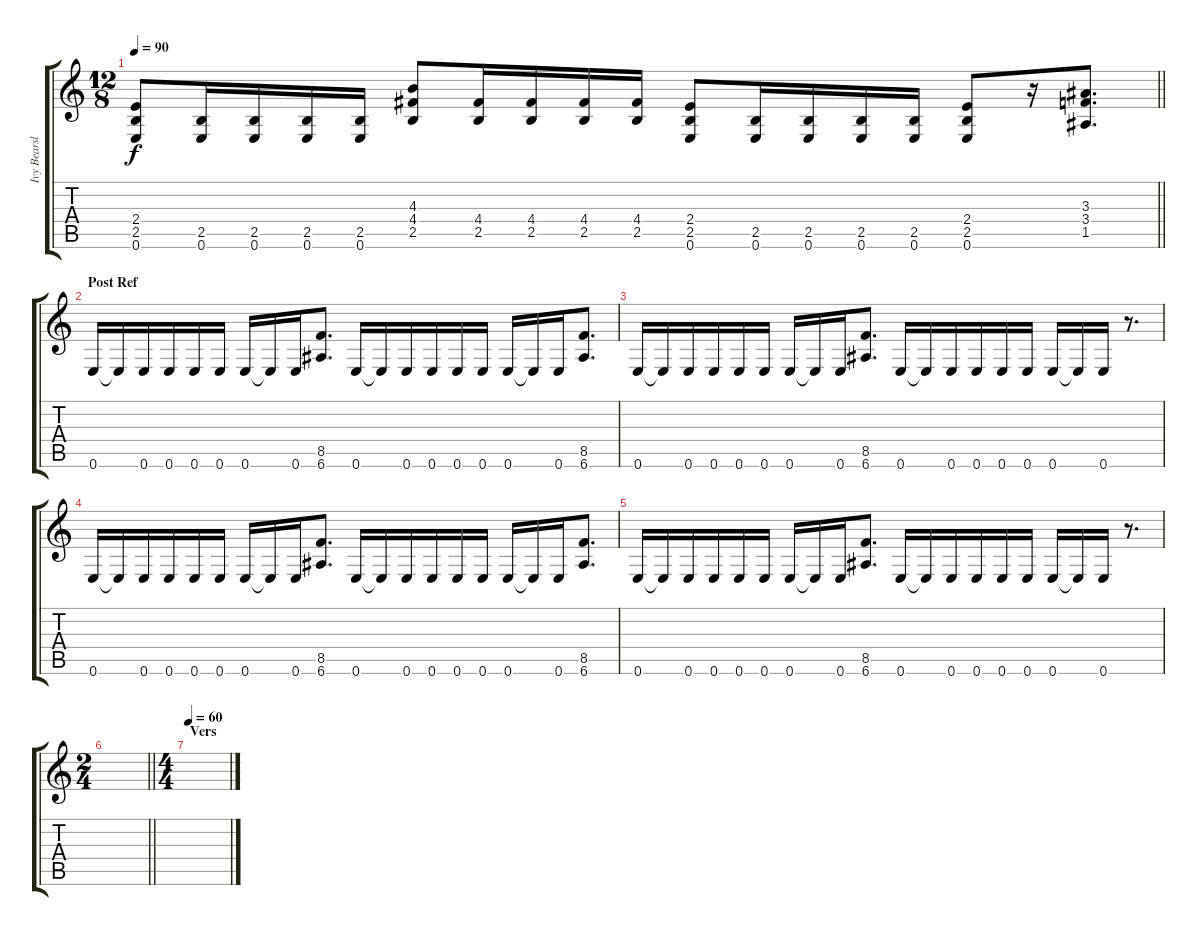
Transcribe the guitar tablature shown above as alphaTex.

\track ("Ivy Bearslaughter vreng" "Ivy Bearsl") {instrument distortionguitar}
\staff {score tabs}
\tuning (E4 B3 G3 D3 A2 E2) {hide}
\ts (12 8)
\tempo 90
\clef g2
\barLineRight lightlight
\ks c
(2.4 2.5 0.6).8{dy f} (2.5 0.6).16 (2.5 0.6).16 (2.5 0.6).16 (2.5 0.6).16 (4.3 4.4 2.5).8 (4.4 2.5).16 (4.4 2.5).16 (4.4 2.5).16 (4.4 2.5).16 (2.4 2.5 0.6).8 (2.5 0.6).16 (2.5 0.6).16 (2.5 0.6).16 (2.5 0.6).16 (2.4 2.5 0.6).8 r.16 (3.3 3.4 1.5).8{d} |
\section ("" "Post Ref")
0.6.16 0.6{t}.16 0.6.16 0.6.16 0.6.16 0.6.16 0.6.16 0.6{t}.16 0.6.16 (8.5 6.6).8{d} 0.6.16 0.6{t}.16 0.6.16 0.6.16 0.6.16 0.6.16 0.6.16 0.6{t}.16 0.6.16 (8.5 6.6).8{d} |
0.6.16 0.6{t}.16 0.6.16 0.6.16 0.6.16 0.6.16 0.6.16 0.6{t}.16 0.6.16 (8.5 6.6).8{d} 0.6.16 0.6{t}.16 0.6.16 0.6.16 0.6.16 0.6.16 0.6.16 0.6{t}.16 0.6.16 r.8{d} |
0.6.16 0.6{t}.16 0.6.16 0.6.16 0.6.16 0.6.16 0.6.16 0.6{t}.16 0.6.16 (8.5 6.6).8{d} 0.6.16 0.6{t}.16 0.6.16 0.6.16 0.6.16 0.6.16 0.6.16 0.6{t}.16 0.6.16 (8.5 6.6).8{d} |
0.6.16 0.6{t}.16 0.6.16 0.6.16 0.6.16 0.6.16 0.6.16 0.6{t}.16 0.6.16 (8.5 6.6).8{d} 0.6.16 0.6{t}.16 0.6.16 0.6.16 0.6.16 0.6.16 0.6.16 0.6{t}.16 0.6.16 r.8{d} |
\ts (2 4)
\barLineRight lightlight
|
\ts (4 4)
\section ("" "Vers")
\tempo 60
